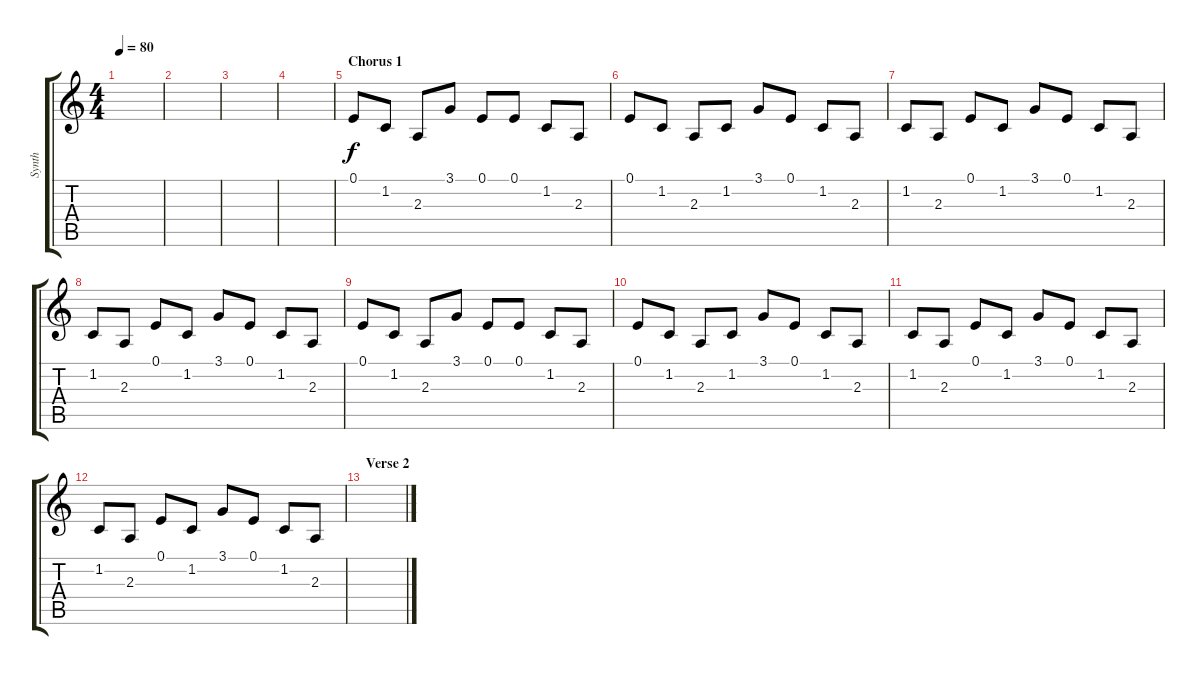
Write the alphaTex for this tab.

\track ("Synth" "Synth") {instrument acousticgrandpiano}
\staff {score tabs}
\tuning (E4 B3 G3 D3 A2 E2) {hide}
\ts (4 4)
\tempo 80
\clef g2
\ks c
|
|
|
|
\section ("" "Chorus 1")
0.1.8 1.2.8 2.3.8 3.1.8 0.1.8 0.1.8 1.2.8 2.3.8 |
0.1.8 1.2.8 2.3.8 1.2.8 3.1.8 0.1.8 1.2.8 2.3.8 |
1.2.8 2.3.8 0.1.8 1.2.8 3.1.8 0.1.8 1.2.8 2.3.8 |
1.2.8 2.3.8 0.1.8 1.2.8 3.1.8 0.1.8 1.2.8 2.3.8 |
0.1.8 1.2.8 2.3.8 3.1.8 0.1.8 0.1.8 1.2.8 2.3.8 |
0.1.8 1.2.8 2.3.8 1.2.8 3.1.8 0.1.8 1.2.8 2.3.8 |
1.2.8 2.3.8 0.1.8 1.2.8 3.1.8 0.1.8 1.2.8 2.3.8 |
1.2.8 2.3.8 0.1.8 1.2.8 3.1.8 0.1.8 1.2.8 2.3.8 |
\section ("" "Verse 2")
